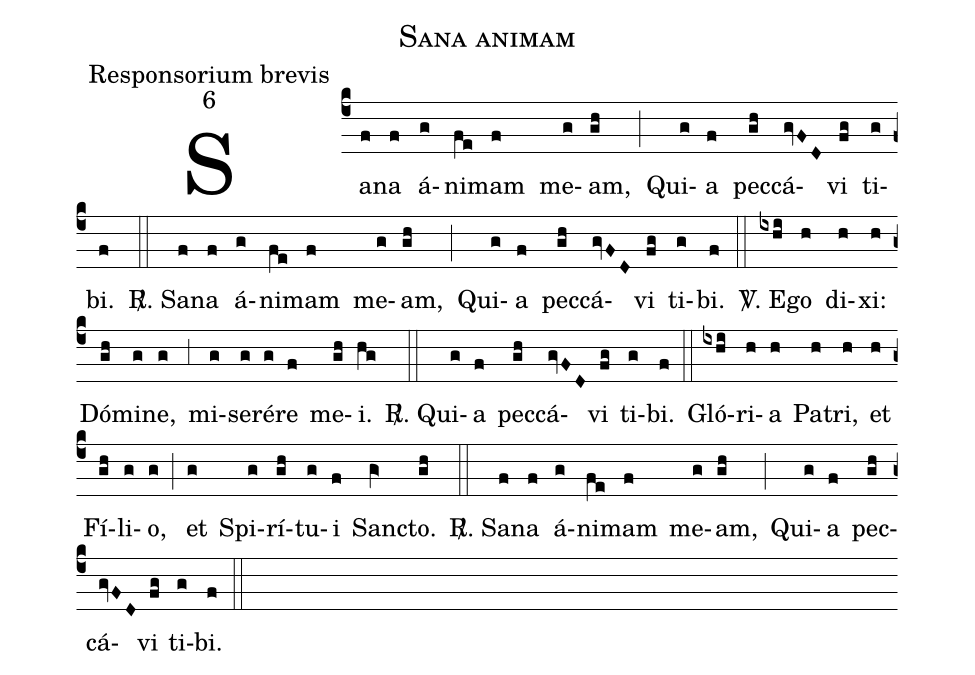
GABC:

name:Sana animam;
office-part:Responsorium brevis;
mode:6;
%%
(c4) Sa(f)na(f) á(g)ni(fe)mam(f) me(g)am,(gh) (;) Qui(g)a(f) pec(gh)cá(gvFD)vi(fg) ti(g)bi.(f) (::)

<sp>R/</sp>. Sa(f)na(f) á(g)ni(fe)mam(f) me(g)am,(gh) (;) Qui(g)a(f) pec(gh)cá(gvFD)vi(fg) ti(g)bi.(f) (::)

<sp>V/</sp>. E(ixhi)go(h) di(h)xi:(h) Dó(gh)mi(g)ne,(g) (,3) mi(g)se(g)ré(g)re(f) me(gh)i.(hg) (::)

<sp>R/</sp>. Qui(g)a(f) pec(gh)cá(gvFD)vi(fg) ti(g)bi.(f) (::)

Gló(ixhi)ri(h)a(h) Pa(h)tri,(h) et(h) Fí(gh)li(g)o,(g) (;) et(g) Spi(g)rí(gh)tu(g)i(f) San(gV>)cto.(gh) (::)

<sp>R/</sp>. Sa(f)na(f) á(g)ni(fe)mam(f) me(g)am,(gh) (;) Qui(g)a(f) pec(gh)cá(gvFD)vi(fg) ti(g)bi.(f) (::)
